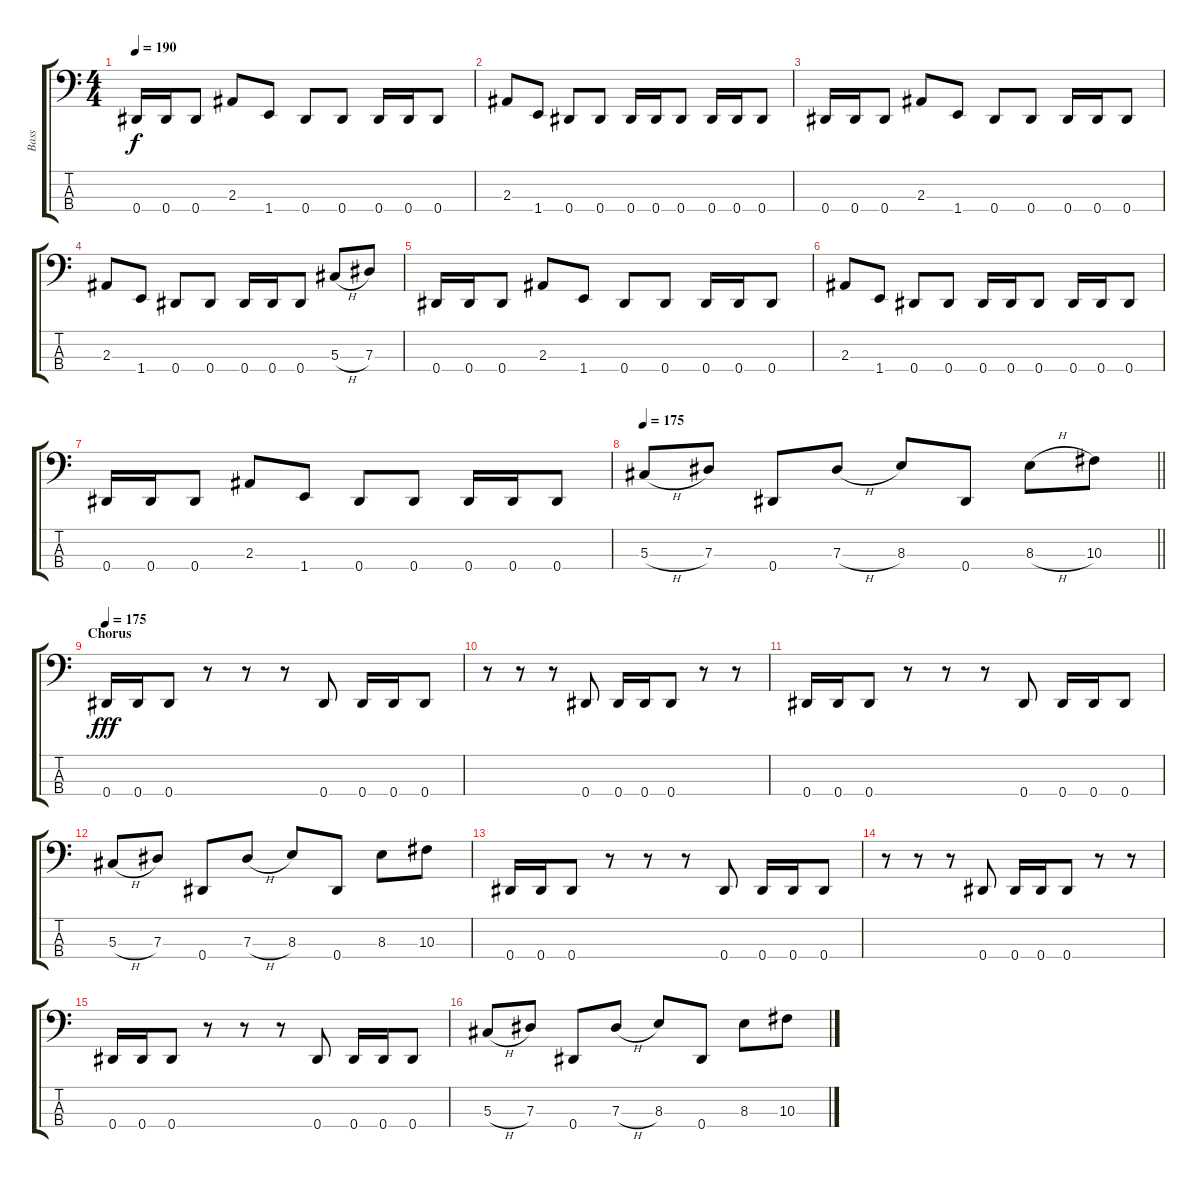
\track ("Bass" "Bass") {instrument electricbassfinger}
\staff {score tabs}
\tuning (Gb2 Db2 Ab1 Eb1) {hide}
\ts (4 4)
\tempo 190
\clef f4
\ks c
0.4.16{dy f} 0.4.16 0.4.8 2.3.8 1.4.8 0.4.8 0.4.8 0.4.16 0.4.16 0.4.8 |
2.3.8 1.4.8 0.4.8 0.4.8 0.4.16 0.4.16 0.4.8 0.4.16 0.4.16 0.4.8 |
0.4.16 0.4.16 0.4.8 2.3.8 1.4.8 0.4.8 0.4.8 0.4.16 0.4.16 0.4.8 |
2.3.8 1.4.8 0.4.8 0.4.8 0.4.16 0.4.16 0.4.8 5.3{h}.8 7.3.8 |
0.4.16 0.4.16 0.4.8 2.3.8 1.4.8 0.4.8 0.4.8 0.4.16 0.4.16 0.4.8 |
2.3.8 1.4.8 0.4.8 0.4.8 0.4.16 0.4.16 0.4.8 0.4.16 0.4.16 0.4.8 |
0.4.16 0.4.16 0.4.8 2.3.8 1.4.8 0.4.8 0.4.8 0.4.16 0.4.16 0.4.8 |
\tempo 175
\barLineRight lightlight
5.3{h}.8 7.3.8 0.4.8 7.3{h}.8 8.3.8 0.4.8 8.3{h}.8 10.3.8 |
\section ("" "Chorus")
\tempo 175
0.4.16{dy fff} 0.4.16 0.4.8 r.8 r.8 r.8 0.4.8 0.4.16 0.4.16 0.4.8 |
r.8 r.8 r.8 0.4.8 0.4.16 0.4.16 0.4.8 r.8 r.8 |
0.4.16 0.4.16 0.4.8 r.8 r.8 r.8 0.4.8 0.4.16 0.4.16 0.4.8 |
5.3{h}.8 7.3.8 0.4.8 7.3{h}.8 8.3.8 0.4.8 8.3.8 10.3.8 |
0.4.16 0.4.16 0.4.8 r.8 r.8 r.8 0.4.8 0.4.16 0.4.16 0.4.8 |
r.8 r.8 r.8 0.4.8 0.4.16 0.4.16 0.4.8 r.8 r.8 |
0.4.16 0.4.16 0.4.8 r.8 r.8 r.8 0.4.8 0.4.16 0.4.16 0.4.8 |
5.3{h}.8 7.3.8 0.4.8 7.3{h}.8 8.3.8 0.4.8 8.3.8 10.3.8
